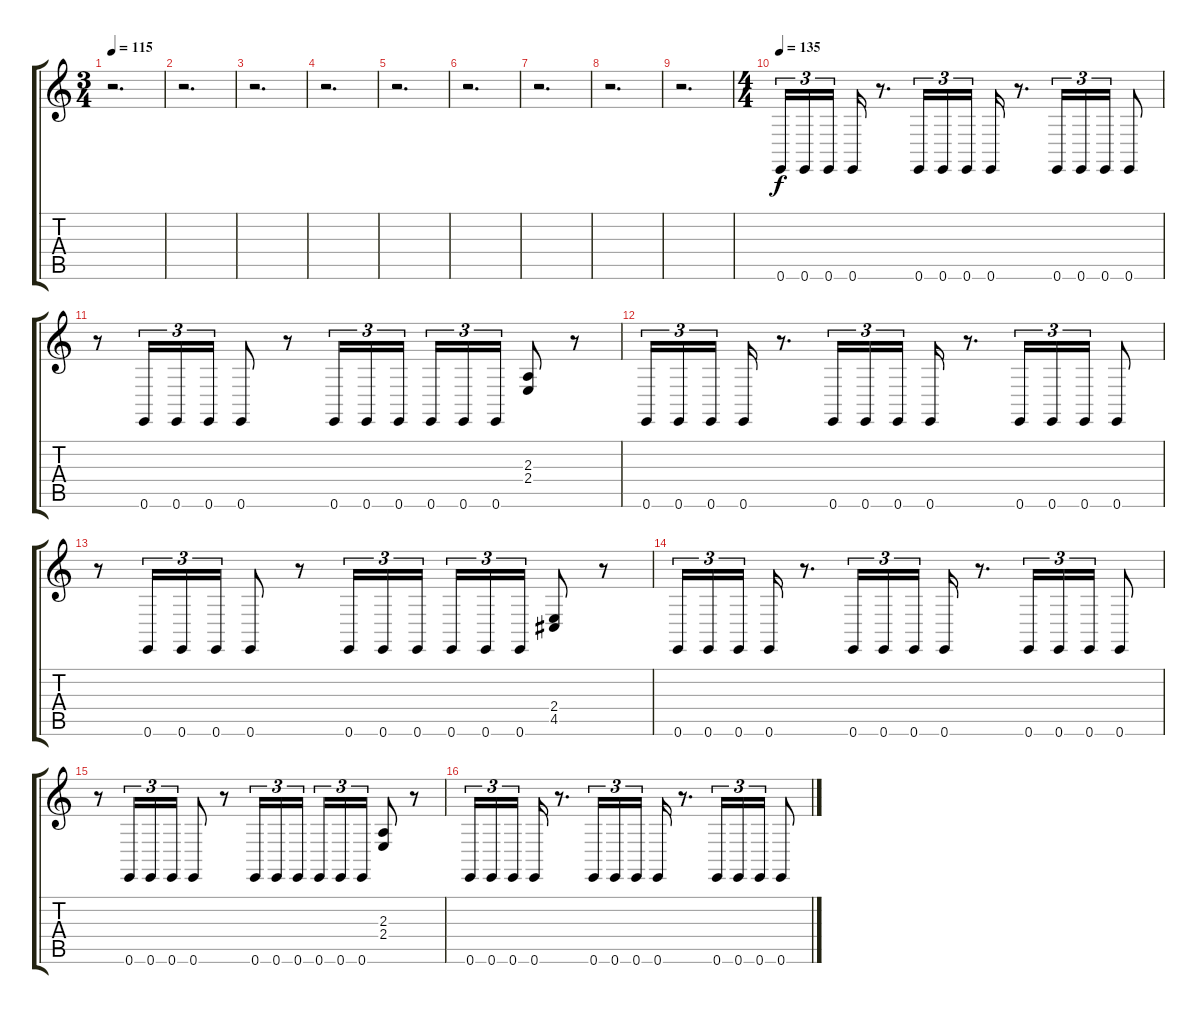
\track "" {instrument celesta}
\staff {score tabs}
\tuning (E4 B3 G3 D3 A2 E2) {hide}
\ts (3 4)
\tempo 115
\clef g2
\ks c
r.2{d dy f} |
r.2{d} |
r.2{d} |
r.2{d} |
r.2{d} |
r.2{d} |
r.2{d} |
r.2{d} |
r.2{d} |
\ts (4 4)
\tempo 135
0.6.16{tu (3 2)} 0.6.16{tu (3 2)} 0.6.16{tu (3 2)} 0.6.16 r.8{d} 0.6.16{tu (3 2)} 0.6.16{tu (3 2)} 0.6.16{tu (3 2)} 0.6.16 r.8{d} 0.6.16{tu (3 2)} 0.6.16{tu (3 2)} 0.6.16{tu (3 2)} 0.6.8 |
r.8 0.6.16{tu (3 2)} 0.6.16{tu (3 2)} 0.6.16{tu (3 2)} 0.6.8 r.8 0.6.16{tu (3 2)} 0.6.16{tu (3 2)} 0.6.16{tu (3 2)} 0.6.16{tu (3 2)} 0.6.16{tu (3 2)} 0.6.16{tu (3 2)} (2.3 2.4).8 r.8 |
0.6.16{tu (3 2)} 0.6.16{tu (3 2)} 0.6.16{tu (3 2)} 0.6.16 r.8{d} 0.6.16{tu (3 2)} 0.6.16{tu (3 2)} 0.6.16{tu (3 2)} 0.6.16 r.8{d} 0.6.16{tu (3 2)} 0.6.16{tu (3 2)} 0.6.16{tu (3 2)} 0.6.8 |
r.8 0.6.16{tu (3 2)} 0.6.16{tu (3 2)} 0.6.16{tu (3 2)} 0.6.8 r.8 0.6.16{tu (3 2)} 0.6.16{tu (3 2)} 0.6.16{tu (3 2)} 0.6.16{tu (3 2)} 0.6.16{tu (3 2)} 0.6.16{tu (3 2)} (2.4 4.5).8 r.8 |
0.6.16{tu (3 2)} 0.6.16{tu (3 2)} 0.6.16{tu (3 2)} 0.6.16 r.8{d} 0.6.16{tu (3 2)} 0.6.16{tu (3 2)} 0.6.16{tu (3 2)} 0.6.16 r.8{d} 0.6.16{tu (3 2)} 0.6.16{tu (3 2)} 0.6.16{tu (3 2)} 0.6.8 |
r.8 0.6.16{tu (3 2)} 0.6.16{tu (3 2)} 0.6.16{tu (3 2)} 0.6.8 r.8 0.6.16{tu (3 2)} 0.6.16{tu (3 2)} 0.6.16{tu (3 2)} 0.6.16{tu (3 2)} 0.6.16{tu (3 2)} 0.6.16{tu (3 2)} (2.3 2.4).8 r.8 |
0.6.16{tu (3 2)} 0.6.16{tu (3 2)} 0.6.16{tu (3 2)} 0.6.16 r.8{d} 0.6.16{tu (3 2)} 0.6.16{tu (3 2)} 0.6.16{tu (3 2)} 0.6.16 r.8{d} 0.6.16{tu (3 2)} 0.6.16{tu (3 2)} 0.6.16{tu (3 2)} 0.6.8
